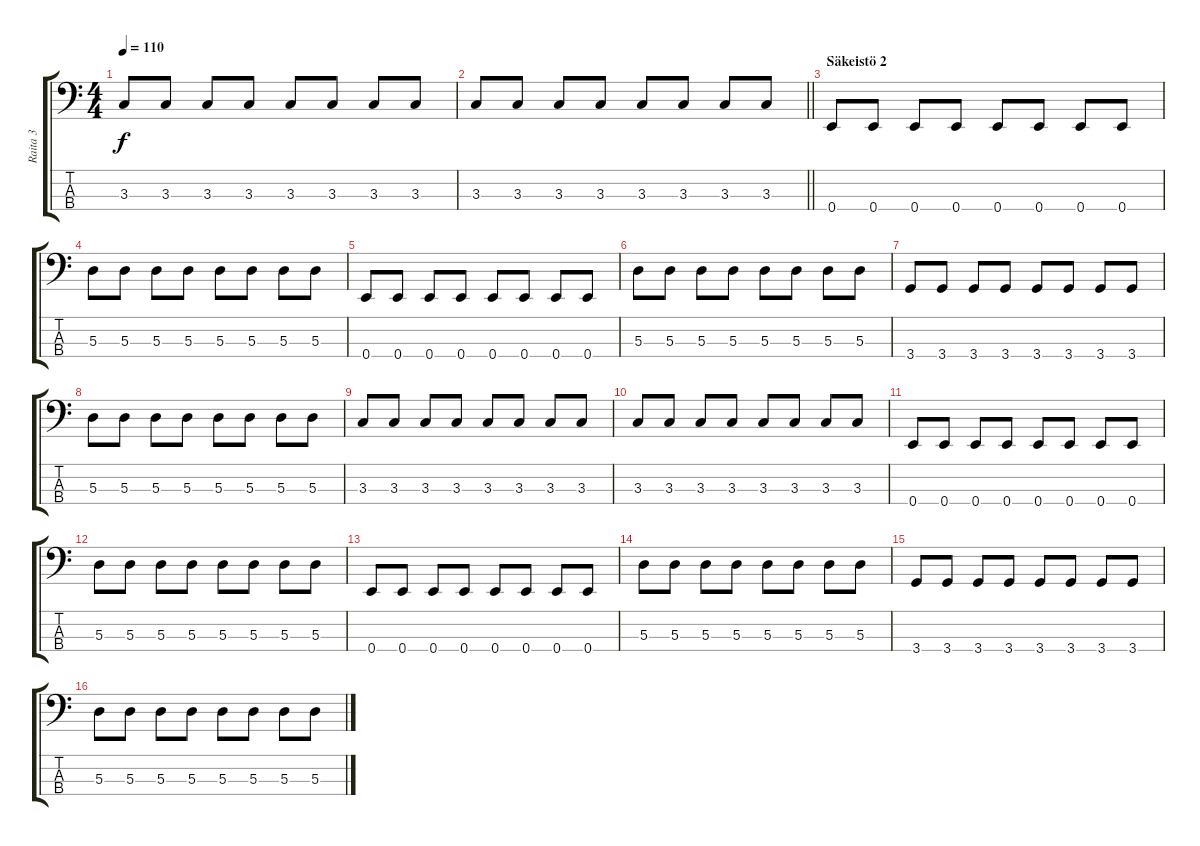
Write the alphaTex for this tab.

\track ("Raita 3" "Raita 3") {instrument electricbassfinger}
\staff {score tabs}
\tuning (G2 D2 A1 E1) {hide}
\ts (4 4)
\tempo 110
\clef f4
\ks c
3.3.8{dy f} 3.3.8 3.3.8 3.3.8 3.3.8 3.3.8 3.3.8 3.3.8 |
\barLineRight lightlight
3.3.8 3.3.8 3.3.8 3.3.8 3.3.8 3.3.8 3.3.8 3.3.8 |
\section ("" "Säkeistö 2")
0.4.8 0.4.8 0.4.8 0.4.8 0.4.8 0.4.8 0.4.8 0.4.8 |
5.3.8 5.3.8 5.3.8 5.3.8 5.3.8 5.3.8 5.3.8 5.3.8 |
0.4.8 0.4.8 0.4.8 0.4.8 0.4.8 0.4.8 0.4.8 0.4.8 |
5.3.8 5.3.8 5.3.8 5.3.8 5.3.8 5.3.8 5.3.8 5.3.8 |
3.4.8 3.4.8 3.4.8 3.4.8 3.4.8 3.4.8 3.4.8 3.4.8 |
5.3.8 5.3.8 5.3.8 5.3.8 5.3.8 5.3.8 5.3.8 5.3.8 |
3.3.8 3.3.8 3.3.8 3.3.8 3.3.8 3.3.8 3.3.8 3.3.8 |
3.3.8 3.3.8 3.3.8 3.3.8 3.3.8 3.3.8 3.3.8 3.3.8 |
0.4.8 0.4.8 0.4.8 0.4.8 0.4.8 0.4.8 0.4.8 0.4.8 |
5.3.8 5.3.8 5.3.8 5.3.8 5.3.8 5.3.8 5.3.8 5.3.8 |
0.4.8 0.4.8 0.4.8 0.4.8 0.4.8 0.4.8 0.4.8 0.4.8 |
5.3.8 5.3.8 5.3.8 5.3.8 5.3.8 5.3.8 5.3.8 5.3.8 |
3.4.8 3.4.8 3.4.8 3.4.8 3.4.8 3.4.8 3.4.8 3.4.8 |
5.3.8 5.3.8 5.3.8 5.3.8 5.3.8 5.3.8 5.3.8 5.3.8
